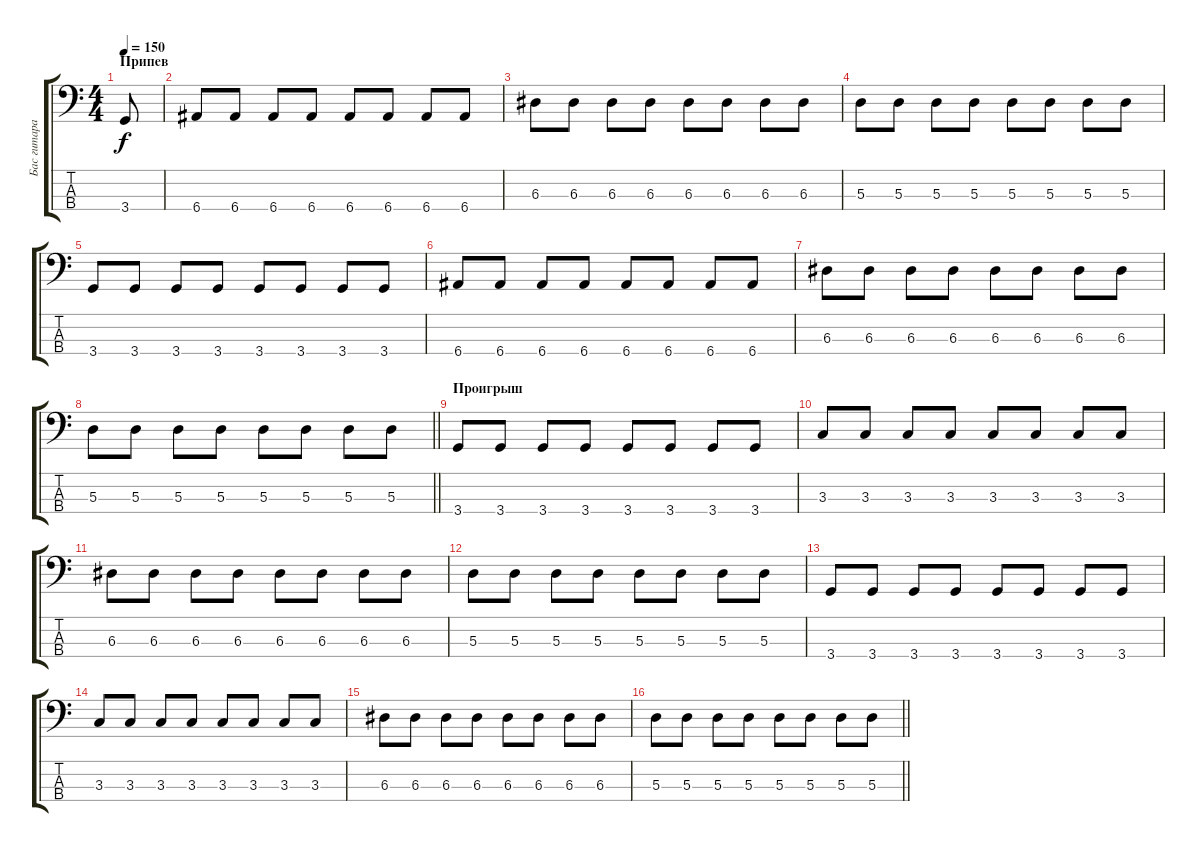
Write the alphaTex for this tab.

\track ("Бас гитара" "Бас гитара") {instrument electricbassfinger}
\staff {score tabs}
\tuning (G2 D2 A1 E1) {hide}
\ts (4 4)
\section ("" "Припев")
\tempo 150
\clef f4
\ks c
3.4.8{dy f} |
6.4.8 6.4.8 6.4.8 6.4.8 6.4.8 6.4.8 6.4.8 6.4.8 |
6.3.8 6.3.8 6.3.8 6.3.8 6.3.8 6.3.8 6.3.8 6.3.8 |
5.3.8 5.3.8 5.3.8 5.3.8 5.3.8 5.3.8 5.3.8 5.3.8 |
3.4.8 3.4.8 3.4.8 3.4.8 3.4.8 3.4.8 3.4.8 3.4.8 |
6.4.8 6.4.8 6.4.8 6.4.8 6.4.8 6.4.8 6.4.8 6.4.8 |
6.3.8 6.3.8 6.3.8 6.3.8 6.3.8 6.3.8 6.3.8 6.3.8 |
\barLineRight lightlight
5.3.8 5.3.8 5.3.8 5.3.8 5.3.8 5.3.8 5.3.8 5.3.8 |
\section ("" "Проигрыш")
3.4.8 3.4.8 3.4.8 3.4.8 3.4.8 3.4.8 3.4.8 3.4.8 |
3.3.8 3.3.8 3.3.8 3.3.8 3.3.8 3.3.8 3.3.8 3.3.8 |
6.3.8 6.3.8 6.3.8 6.3.8 6.3.8 6.3.8 6.3.8 6.3.8 |
5.3.8 5.3.8 5.3.8 5.3.8 5.3.8 5.3.8 5.3.8 5.3.8 |
3.4.8 3.4.8 3.4.8 3.4.8 3.4.8 3.4.8 3.4.8 3.4.8 |
3.3.8 3.3.8 3.3.8 3.3.8 3.3.8 3.3.8 3.3.8 3.3.8 |
6.3.8 6.3.8 6.3.8 6.3.8 6.3.8 6.3.8 6.3.8 6.3.8 |
\barLineRight lightlight
5.3.8 5.3.8 5.3.8 5.3.8 5.3.8 5.3.8 5.3.8 5.3.8
